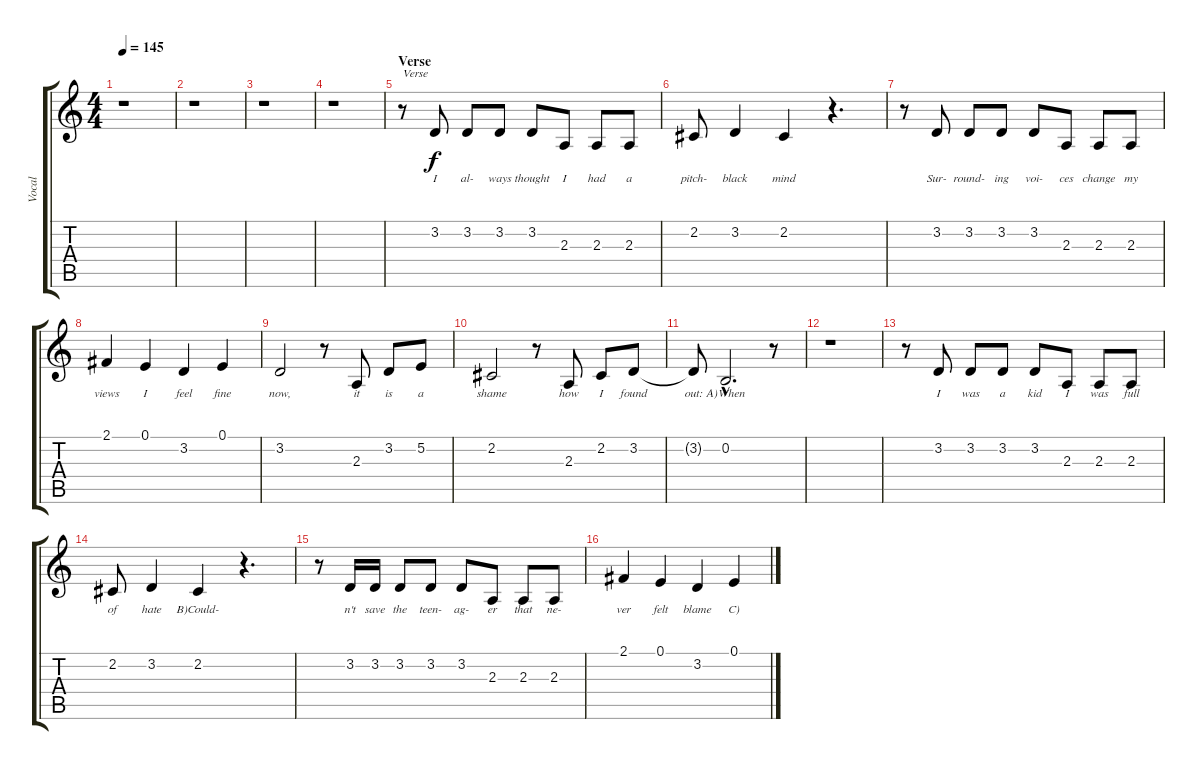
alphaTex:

\track ("Vocal" "Vocal") {instrument lead1square}
\staff {score tabs}
\tuning (E4 B3 G3 D3 A2 E2) {hide}
\ts (4 4)
\tempo 145
\clef g2
\ks c
r.1{dy f} |
r.1 |
r.1 |
r.1 |
\section ("" "Verse")
r.8{txt "Verse"} 3.2.8{lyrics (0 "I") lyrics (1 "") lyrics (2 "") lyrics (3 "") lyrics (4 "")} 3.2.8{lyrics (0 "al-") lyrics (1 "") lyrics (2 "") lyrics (3 "") lyrics (4 "")} 3.2.8{lyrics (0 "ways") lyrics (1 "") lyrics (2 "") lyrics (3 "") lyrics (4 "")} 3.2.8{lyrics (0 "thought") lyrics (1 "") lyrics (2 "") lyrics (3 "") lyrics (4 "")} 2.3.8{lyrics (0 "I") lyrics (1 "") lyrics (2 "") lyrics (3 "") lyrics (4 "")} 2.3.8{lyrics (0 "had") lyrics (1 "") lyrics (2 "") lyrics (3 "") lyrics (4 "")} 2.3.8{lyrics (0 "a") lyrics (1 "") lyrics (2 "") lyrics (3 "") lyrics (4 "")} |
2.2.8{lyrics (0 "pitch-") lyrics (1 "") lyrics (2 "") lyrics (3 "") lyrics (4 "")} 3.2.4{lyrics (0 "black") lyrics (1 "") lyrics (2 "") lyrics (3 "") lyrics (4 "")} 2.2.4{lyrics (0 "mind") lyrics (1 "") lyrics (2 "") lyrics (3 "") lyrics (4 "")} r.4{d} |
r.8 3.2.8{lyrics (0 "Sur-") lyrics (1 "") lyrics (2 "") lyrics (3 "") lyrics (4 "")} 3.2.8{lyrics (0 "round-") lyrics (1 "") lyrics (2 "") lyrics (3 "") lyrics (4 "")} 3.2.8{lyrics (0 "ing") lyrics (1 "") lyrics (2 "") lyrics (3 "") lyrics (4 "")} 3.2.8{lyrics (0 "voi-") lyrics (1 "") lyrics (2 "") lyrics (3 "") lyrics (4 "")} 2.3.8{lyrics (0 "ces") lyrics (1 "") lyrics (2 "") lyrics (3 "") lyrics (4 "")} 2.3.8{lyrics (0 "change") lyrics (1 "") lyrics (2 "") lyrics (3 "") lyrics (4 "")} 2.3.8{lyrics (0 "my") lyrics (1 "") lyrics (2 "") lyrics (3 "") lyrics (4 "")} |
2.1.4{lyrics (0 "views") lyrics (1 "") lyrics (2 "") lyrics (3 "") lyrics (4 "")} 0.1.4{lyrics (0 "I") lyrics (1 "") lyrics (2 "") lyrics (3 "") lyrics (4 "")} 3.2.4{lyrics (0 "feel") lyrics (1 "") lyrics (2 "") lyrics (3 "") lyrics (4 "")} 0.1.4{lyrics (0 "fine") lyrics (1 "") lyrics (2 "") lyrics (3 "") lyrics (4 "")} |
3.2.2{lyrics (0 "now,") lyrics (1 "") lyrics (2 "") lyrics (3 "") lyrics (4 "")} r.8 2.3.8{lyrics (0 "it") lyrics (1 "") lyrics (2 "") lyrics (3 "") lyrics (4 "")} 3.2.8{lyrics (0 "is") lyrics (1 "") lyrics (2 "") lyrics (3 "") lyrics (4 "")} 5.2.8{lyrics (0 "a") lyrics (1 "") lyrics (2 "") lyrics (3 "") lyrics (4 "")} |
2.2.2{lyrics (0 "shame") lyrics (1 "") lyrics (2 "") lyrics (3 "") lyrics (4 "")} r.8 2.3.8{lyrics (0 "how") lyrics (1 "") lyrics (2 "") lyrics (3 "") lyrics (4 "")} 2.2.8{lyrics (0 "I") lyrics (1 "") lyrics (2 "") lyrics (3 "") lyrics (4 "")} 3.2.8{lyrics (0 "found") lyrics (1 "") lyrics (2 "") lyrics (3 "") lyrics (4 "")} |
3.2{t}.8{lyrics (0 "out:") lyrics (1 "") lyrics (2 "") lyrics (3 "") lyrics (4 "")} 0.2{hac}.2{d lyrics (0 "A)When") lyrics (1 "") lyrics (2 "") lyrics (3 "") lyrics (4 "")} r.8 |
r.1 |
r.8 3.2.8{lyrics (0 "I") lyrics (1 "") lyrics (2 "") lyrics (3 "") lyrics (4 "")} 3.2.8{lyrics (0 "was") lyrics (1 "") lyrics (2 "") lyrics (3 "") lyrics (4 "")} 3.2.8{lyrics (0 "a") lyrics (1 "") lyrics (2 "") lyrics (3 "") lyrics (4 "")} 3.2.8{lyrics (0 "kid") lyrics (1 "") lyrics (2 "") lyrics (3 "") lyrics (4 "")} 2.3.8{lyrics (0 "I") lyrics (1 "") lyrics (2 "") lyrics (3 "") lyrics (4 "")} 2.3.8{lyrics (0 "was") lyrics (1 "") lyrics (2 "") lyrics (3 "") lyrics (4 "")} 2.3.8{lyrics (0 "full") lyrics (1 "") lyrics (2 "") lyrics (3 "") lyrics (4 "")} |
2.2.8{lyrics (0 "of") lyrics (1 "") lyrics (2 "") lyrics (3 "") lyrics (4 "")} 3.2.4{lyrics (0 "hate") lyrics (1 "") lyrics (2 "") lyrics (3 "") lyrics (4 "")} 2.2.4{lyrics (0 "B)Could-") lyrics (1 "") lyrics (2 "") lyrics (3 "") lyrics (4 "")} r.4{d} |
r.8 3.2.16{lyrics (0 "n't") lyrics (1 "") lyrics (2 "") lyrics (3 "") lyrics (4 "")} 3.2.16{lyrics (0 "save") lyrics (1 "") lyrics (2 "") lyrics (3 "") lyrics (4 "")} 3.2.8{lyrics (0 "the") lyrics (1 "") lyrics (2 "") lyrics (3 "") lyrics (4 "")} 3.2.8{lyrics (0 "teen-") lyrics (1 "") lyrics (2 "") lyrics (3 "") lyrics (4 "")} 3.2.8{lyrics (0 "ag-") lyrics (1 "") lyrics (2 "") lyrics (3 "") lyrics (4 "")} 2.3.8{lyrics (0 "er") lyrics (1 "") lyrics (2 "") lyrics (3 "") lyrics (4 "")} 2.3.8{lyrics (0 "that") lyrics (1 "") lyrics (2 "") lyrics (3 "") lyrics (4 "")} 2.3.8{lyrics (0 "ne-") lyrics (1 "") lyrics (2 "") lyrics (3 "") lyrics (4 "")} |
2.1.4{lyrics (0 "ver") lyrics (1 "") lyrics (2 "") lyrics (3 "") lyrics (4 "")} 0.1.4{lyrics (0 "felt") lyrics (1 "") lyrics (2 "") lyrics (3 "") lyrics (4 "")} 3.2.4{lyrics (0 "blame") lyrics (1 "") lyrics (2 "") lyrics (3 "") lyrics (4 "")} 0.1.4{lyrics (0 "C)") lyrics (1 "") lyrics (2 "") lyrics (3 "") lyrics (4 "")}
